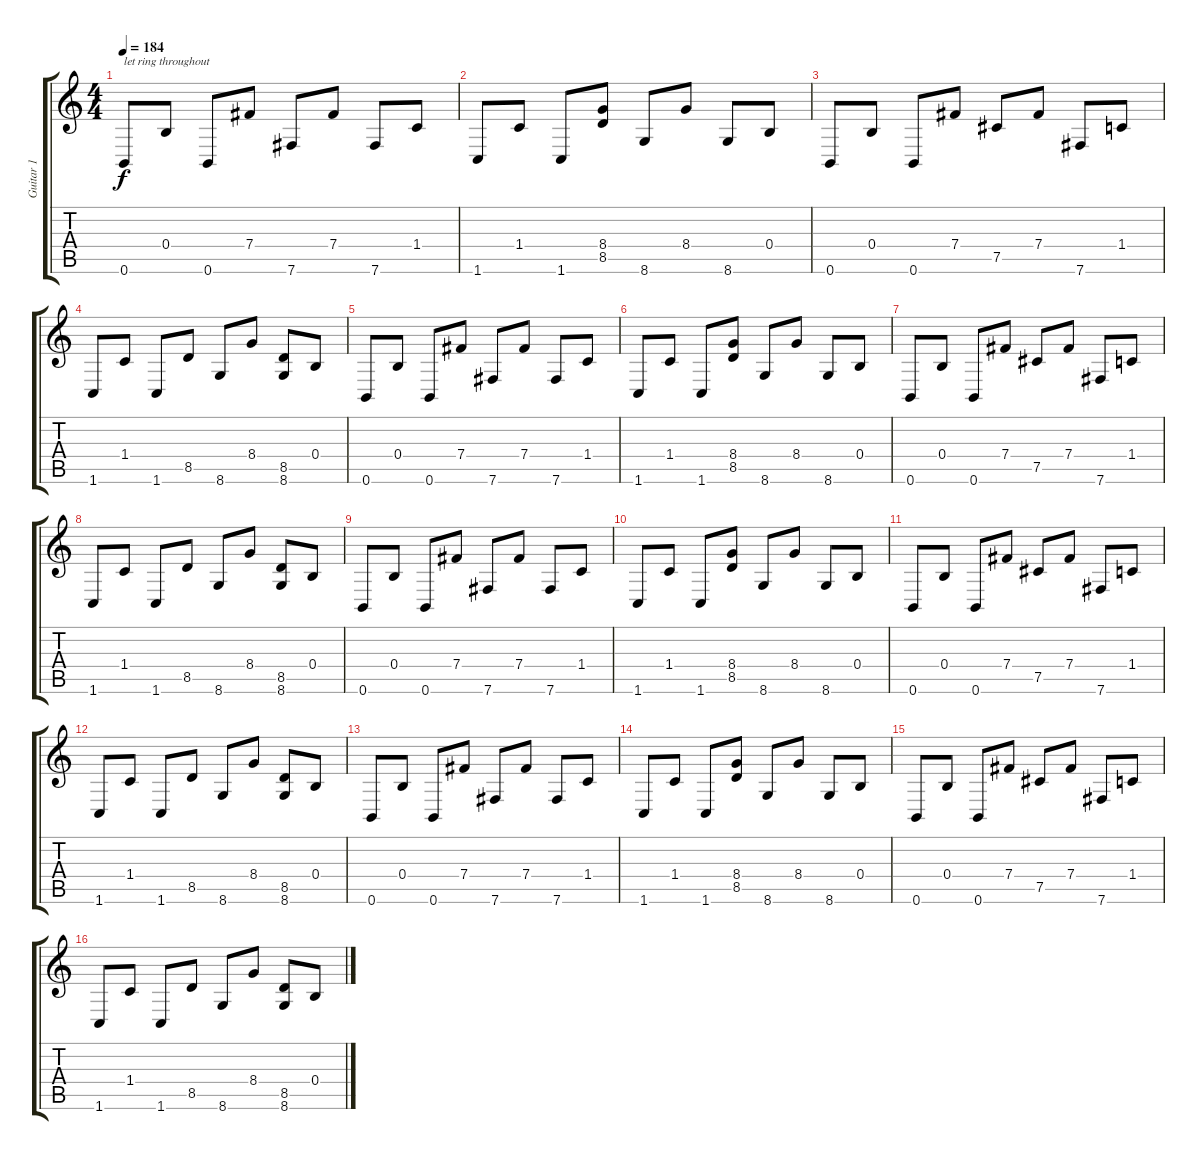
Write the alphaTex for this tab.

\track ("Guitar 1" "Guitar 1") {instrument overdrivenguitar}
\staff {score tabs}
\tuning (Db4 Ab3 E3 B2 Gb2 B1) {hide}
\ts (4 4)
\tempo 184
\clef g2
\ks c
0.6.8{txt "let ring throughout" dy f instrument overdrivenguitar} 0.4.8 0.6.8 7.4.8 7.6.8 7.4.8 7.6.8 1.4.8 |
1.6.8 1.4.8 1.6.8 (8.4 8.5).8 8.6.8 8.4.8 8.6.8 0.4.8 |
0.6.8 0.4.8 0.6.8 7.4.8 7.5.8 7.4.8 7.6.8 1.4.8 |
1.6.8 1.4.8 1.6.8 8.5.8 8.6.8 8.4.8 (8.5 8.6).8 0.4.8 |
0.6.8 0.4.8 0.6.8 7.4.8 7.6.8 7.4.8 7.6.8 1.4.8 |
1.6.8 1.4.8 1.6.8 (8.4 8.5).8 8.6.8 8.4.8 8.6.8 0.4.8 |
0.6.8 0.4.8 0.6.8 7.4.8 7.5.8 7.4.8 7.6.8 1.4.8 |
1.6.8 1.4.8 1.6.8 8.5.8 8.6.8 8.4.8 (8.5 8.6).8 0.4.8 |
0.6.8 0.4.8 0.6.8 7.4.8 7.6.8 7.4.8 7.6.8 1.4.8 |
1.6.8 1.4.8 1.6.8 (8.4 8.5).8 8.6.8 8.4.8 8.6.8 0.4.8 |
0.6.8 0.4.8 0.6.8 7.4.8 7.5.8 7.4.8 7.6.8 1.4.8 |
1.6.8 1.4.8 1.6.8 8.5.8 8.6.8 8.4.8 (8.5 8.6).8 0.4.8 |
0.6.8 0.4.8 0.6.8 7.4.8 7.6.8 7.4.8 7.6.8 1.4.8 |
1.6.8 1.4.8 1.6.8 (8.4 8.5).8 8.6.8 8.4.8 8.6.8 0.4.8 |
0.6.8 0.4.8 0.6.8 7.4.8 7.5.8 7.4.8 7.6.8 1.4.8 |
1.6.8 1.4.8 1.6.8 8.5.8 8.6.8 8.4.8 (8.5 8.6).8 0.4.8
